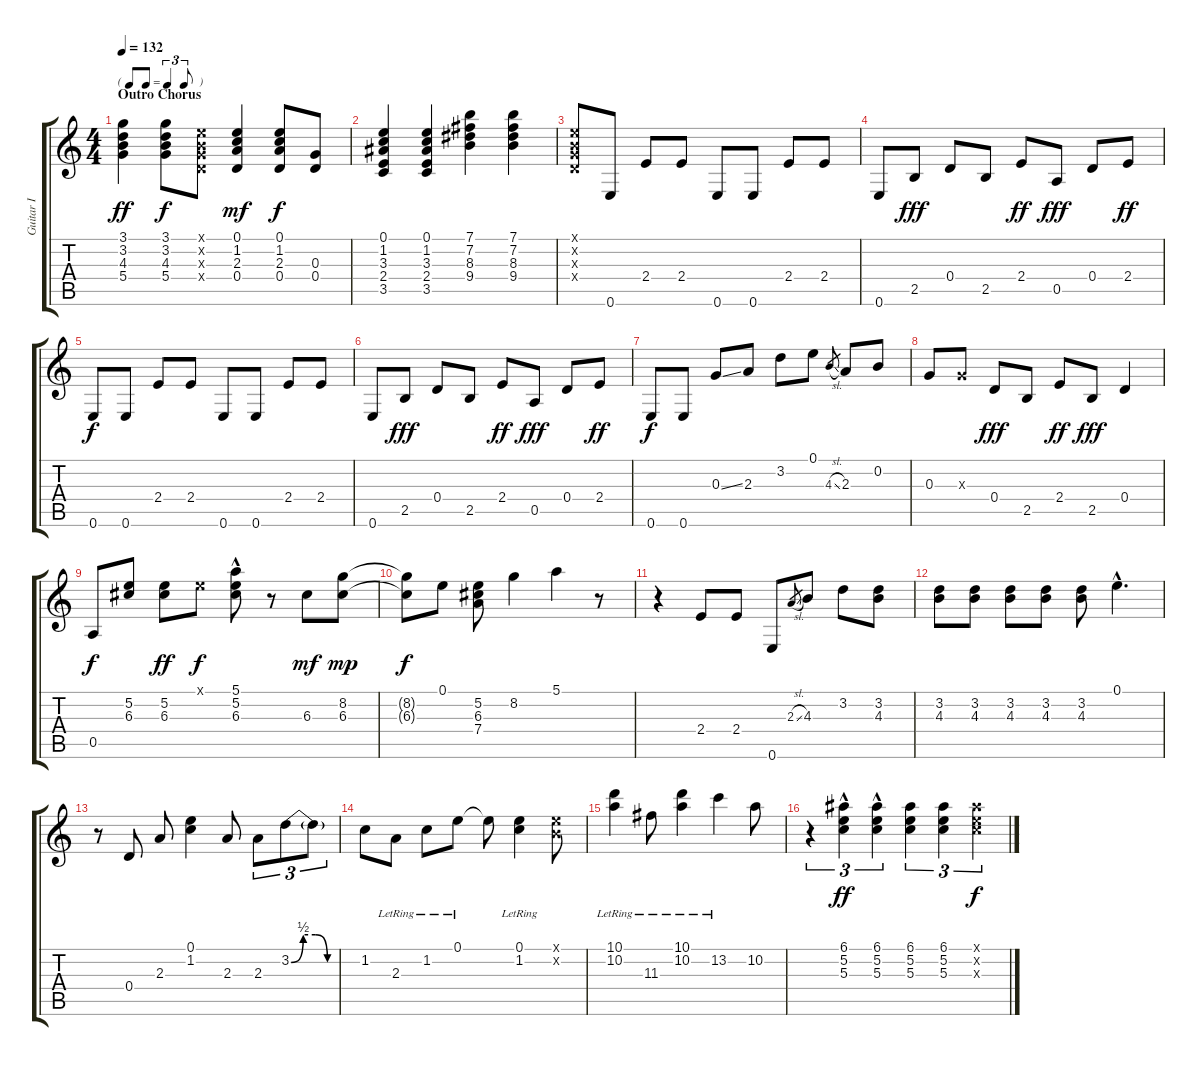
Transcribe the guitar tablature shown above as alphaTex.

\track ("Guitar I" "Guitar I") {instrument electricguitarclean}
\staff {score tabs}
\tuning (E4 B3 G3 D3 A2 E2) {hide}
\ts (4 4)
\tf triplet8th
\section ("" "Outro Chorus")
\tempo 132
\clef g2
\ks c
(3.1 3.2 4.3 5.4).4{dy ff} (3.1 3.2 4.3 5.4).8{dy f} (0.1{x} 0.2{x} 0.3{x} 0.4{x}).8 (0.1 1.2 2.3 0.4).4{dy mf} (0.1 1.2 2.3 0.4).8{dy f} (0.3 0.4).8 |
(0.1 1.2 3.3 2.4 3.5).4 (0.1 1.2 3.3 2.4 3.5).4 (7.1 7.2 8.3 9.4).4 (7.1 7.2 8.3 9.4).4 |
(0.1{x} 0.2{x} 0.3{x} 0.4{x}).8 0.6.8 2.4.8 2.4.8 0.6.8 0.6.8 2.4.8 2.4.8 |
0.6.8 2.5.8{dy fff} 0.4.8 2.5.8 2.4.8{dy ff} 0.5.8{dy fff} 0.4.8 2.4.8{dy ff} |
0.6.8{dy f} 0.6.8 2.4.8 2.4.8 0.6.8 0.6.8 2.4.8 2.4.8 |
0.6.8 2.5.8{dy fff} 0.4.8 2.5.8 2.4.8{dy ff} 0.5.8{dy fff} 0.4.8 2.4.8{dy ff} |
0.6.8{dy f} 0.6.8 0.3{ss}.8 2.3.8 3.2.8 0.1.8 4.3{sl}.8{gr} 2.3.8 0.2.8 |
0.3.8 0.3{x}.8 0.4.8{dy fff} 2.5.8 2.4.8{dy ff} 2.5.8{dy fff} 0.4.4 |
0.5.8{dy f} (5.2 6.3).8 (5.2 6.3).8{dy ff} 0.1{x}.8{dy f} (5.1{hac} 5.2 6.3).8 r.8 6.3.8{dy mf} (8.2 6.3).8{dy mp} |
(8.2{t} 6.3{t}).8{dy f} 0.1.8 (5.2 6.3 7.4).8 8.2.4 5.1.4 r.8 |
r.4 2.4.8 2.4.8 0.6.8 2.3{sl}.8{gr} 4.3.8 3.2.8 (3.2 4.3).8 |
(3.2 4.3).8 (3.2 4.3).8 (3.2 4.3).8 (3.2 4.3).8 (3.2 4.3).8 0.1{hac}.4{d} |
r.8 0.4.8 2.3.8 (0.1 1.2).4 2.3.8 2.3.8{tu (3 2)} 3.2{be (custom 0 0 15 2 30 2 45 0 60 0)}.8{tu (3 2)} 3.2{t}.8{tu (3 2)} |
1.2.8 2.3{lr}.8 1.2{lr}.8 0.1{lr}.8 0.1{t}.8 (0.1{lr} 1.2{lr}).4 (0.1{x} 0.2{x}).8 |
(10.1{lr} 10.2{lr}).4 11.3{lr}.8 (10.1{lr} 10.2{lr}).4 13.2{lr}.4 10.2.8 |
r.4{tu (3 2)} (6.1 5.2{hac} 5.3{hac}).4{tu (3 2) dy ff} (6.1 5.2{hac} 5.3{hac}).4{tu (3 2)} (6.1 5.2 5.3).4{tu (3 2)} (6.1 5.2 5.3).4{tu (3 2)} (6.1{x} 5.2{x} 5.3{x}).4{tu (3 2) dy f}
